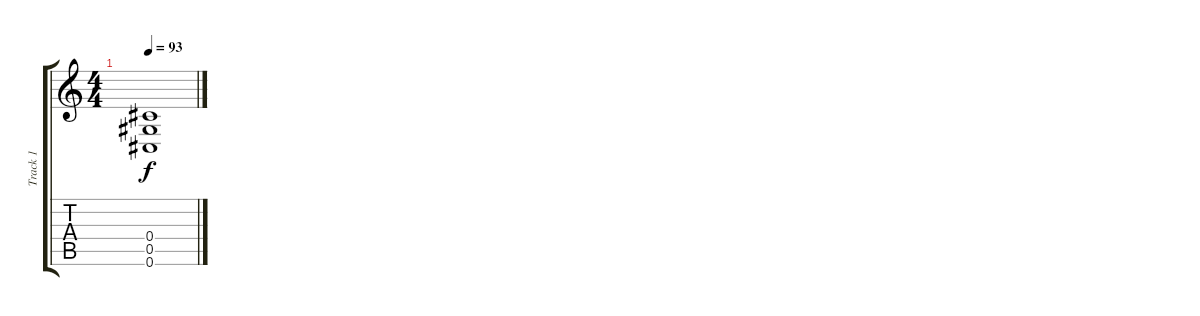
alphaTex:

\track ("Track 1" "Track 1") {instrument overdrivenguitar}
\staff {score tabs}
\tuning (Eb4 Bb3 Gb3 Db3 Ab2 Db2) {hide}
\ts (4 4)
\tempo 93
\clef g2
\ks c
(0.4{t} 0.5{t} 0.6{t}).1{dy f}
